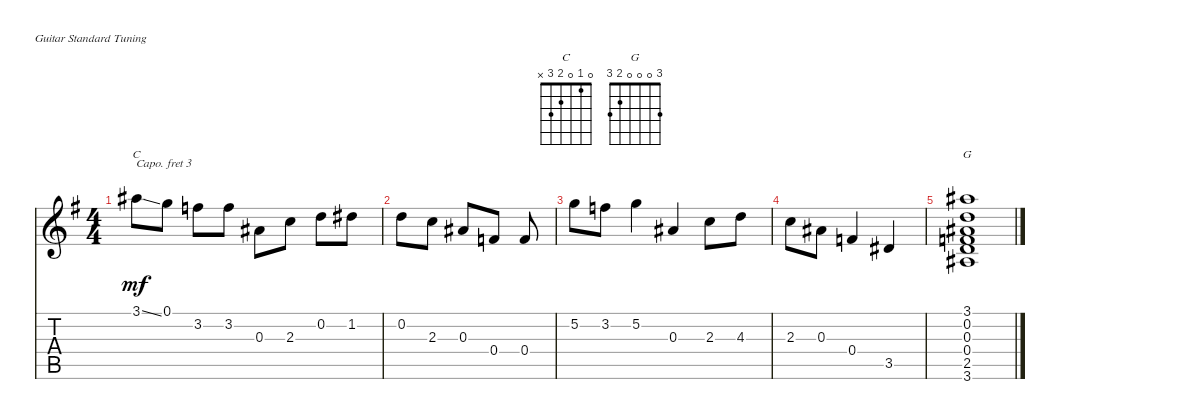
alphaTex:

\defaultSystemsLayout 4
\bracketExtendMode nobrackets
\singleTrackTrackNamePolicy hidden
\multiTrackTrackNamePolicy hidden
\firstSystemTrackNameOrientation horizontal
\otherSystemsTrackNameOrientation horizontal
\track ("Guitar" "Gtr") {instrument electricguitarjazz}
\staff {score tabs}
\capo 3
\tuning (E4 B3 G3 D3 A2 E2)
\chord ("C" 0 1 0 2 3 x)
\chord ("G" 3 0 0 0 2 3)
\ts (4 4)
\tempo (120 hide)
\clef g2
\ks g
3.1{ss}.8{ch "C" dy mf} 0.1.8 3.2.8 3.2.8 0.3.8 2.3.8 0.2.8 1.2.8 |
0.2.8 2.3.8 0.3.8 0.4.8 0.4.8 |
5.2.8 3.2.8 5.2.4 0.3.4 2.3.8 4.3.8 |
2.3.8 0.3.8 0.4.4 3.5.4 |
(3.6 2.5 0.4 0.3 0.2 3.1).1{ch "G"}
